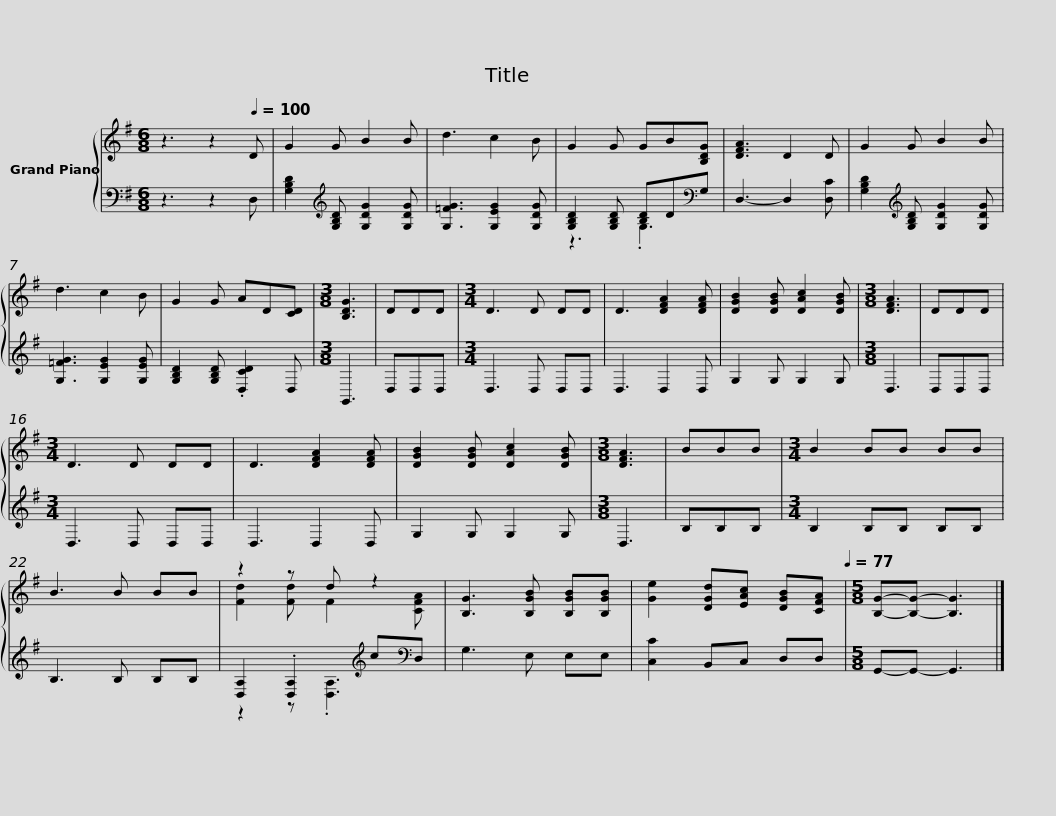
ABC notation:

X:1
%%score { ( 1 4 ) | ( 2 3 ) }
L:1/8
M:6/8
I:linebreak $
K:G
V:1 treble
V:4 treble
V:2 bass
V:3 bass
V:1
 z3 z2[Q:1/4=100] D | G2 G B2 B | d3 c2 B | G2 G GB[B,DG] | [DFA]3 D2 D | %5
 G2 G B2 B | d3 c2 B |$ G2 G AD[CD] |[M:3/8] [B,DG]3 | DDD | %10
[M:3/4] D3 D DD | D3 [DFA]2 [DFA] | [DGB]2 [DGB] [DAc]2 [DGB] |[M:3/8] [DFA]3 | DDD | %15
[M:3/4] D3 D DD |$ D3 [DFA]2 [DFA] | [DGB]2 [DGB] [DAc]2 [DGB] |[M:3/8] [DFA]3 | BBB | %20
[M:3/4] B2 BB BB | B3 B BB | z2 z d z2 | [B,G]3 [B,GB] [B,GB][B,GB] |$ [Ge]2 [DGd][EAc] [DGB][CFA][Q:1/4=98][Q:1/4=97][Q:1/4=95][Q:1/4=94][Q:1/4=92][Q:1/4=91][Q:1/4=89][Q:1/4=88][Q:1/4=86][Q:1/4=84][Q:1/4=83][Q:1/4=81][Q:1/4=80][Q:1/4=78][Q:1/4=77] | %25
[M:5/8] [B,G]-[B,G]- [B,G]3 |] %26
V:2
 z3 z2 D, | [G,B,D]2[K:treble] [G,B,D] [G,DG]2 [G,DG] | [G,=FG]3 [G,EG]2 [G,DG] | [G,B,D]2 [G,B,D] [B,D]D[K:bass]G, | D,3- D,2 [D,C] | %5
 [G,B,D]2[K:treble] [G,B,D] [G,DG]2 [G,DG] | [G,=FG]3 [G,EG]2 [G,EG] |$ [G,B,D]2 [G,B,D] .[D,CD]2 D, |[M:3/8] G,,3 | D,D,D, | %10
[M:3/4] D,3 D, D,D, | D,3 D,2 D, | G,2 G, G,2 G, |[M:3/8] D,3 | D,D,D, | %15
[M:3/4] D,3 D, D,D, |$ D,3 D,2 D, | G,2 G, G,2 G, |[M:3/8] D,3 | B,B,B, | %20
[M:3/4] B,2 B,B, B,B, | B,3 B, B,B, | [D,A,]2 .[D,A,]2[K:treble] c[K:bass]D, | G,3 E, E,E, |$ [C,C]2 B,,C, D,D, | %25
[M:5/8] G,,-G,,- G,,3 |] %26
V:3
 x6 | x2[K:treble] x4 | x6 | z3 .G,3[K:bass] | x6 | %5
 x2[K:treble] x4 | x6 |$ x6 |[M:3/8] x3 | x3 | %10
[M:3/4] x6 | x6 | x6 |[M:3/8] x3 | x3 | %15
[M:3/4] x6 |$ x6 | x6 |[M:3/8] x3 | x3 | %20
[M:3/4] x6 | x6 | z2 z .[D,A,]3[K:treble][K:bass] | x6 |$ x6 | %25
[M:5/8] x5 |] %26
V:4
 x6 | x6 | x6 | x6 | x6 | %5
 x6 | x6 |$ x6 |[M:3/8] x3 | x3 | %10
[M:3/4] x6 | x6 | x6 |[M:3/8] x3 | x3 | %15
[M:3/4] x6 |$ x6 | x6 |[M:3/8] x3 | x3 | %20
[M:3/4] x6 | x6 | [Fd]2 [Fd] F2 [CFA] | x6 |$ x6 | %25
[M:5/8] x5 |] %26
